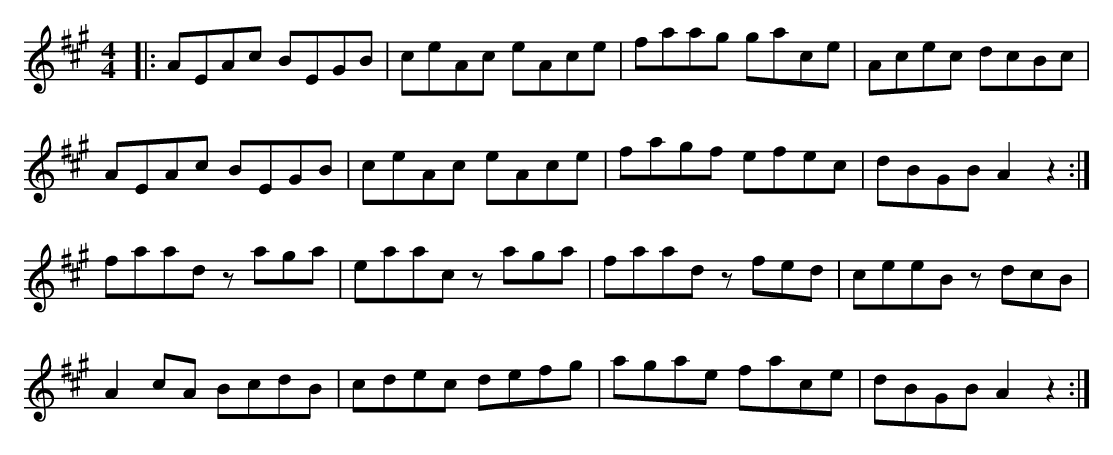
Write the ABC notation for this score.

X:1
M:4/4
K:A
|:AEAc BEGB|ceAc eAce|faag gace|Acec dcBc|
AEAc BEGB|ceAc eAce|fagf efec|dBGB A2 z2:|
faad zaga|eaac zaga|faad zfed|ceeB zdcB|
A2cA BcdB|cdec defg|agae face|dBGB A2 z2:|
